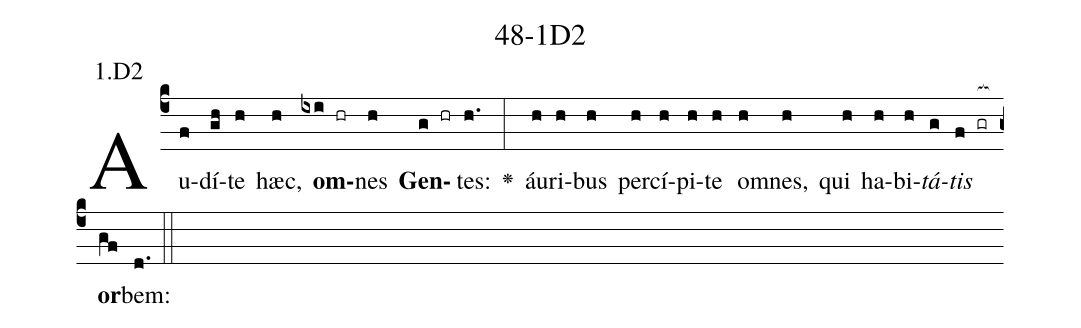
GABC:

name: 48-1D2;
annotation: 1.D2;
%%
(c4)Au(f)dí(gh)te(h) hæc,(h) <b>om</b>(ixi hr)nes(h) <b>Gen</b>(g hr)tes:(h.) <v>\greheightstar</v>(:) áu(h)ri(h)bus(h) per(h)cí(h)pi(h)te(h) om(h)nes,(h) qui(h) ha(h)bi(h)<i>tá</i>(g)<i>tis</i>(f gr[ocb:1{]) <b>or</b>(gf[ocb:0}])bem:(d.) (::)


%E(h) u(h) o(g) u(f) a(gf) e.(d.) (::)
